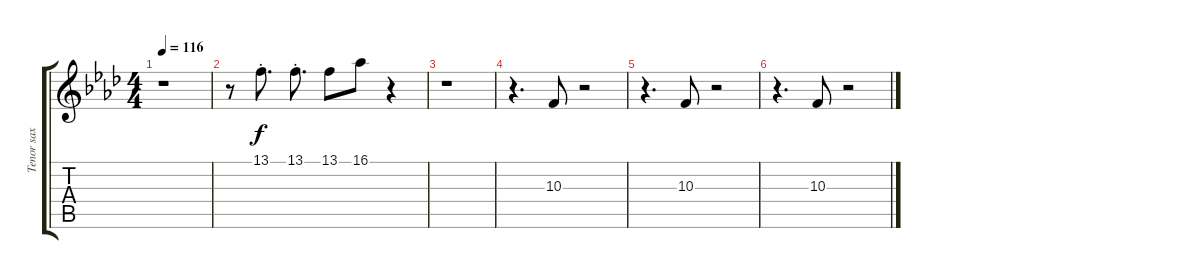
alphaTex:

\track ("Tenor sax" "Tenor sax") {instrument tenorsax}
\staff {score tabs}
\tuning (E4 B3 G3 D3 A2 E2) {hide}
\ts (4 4)
\tempo 116
\clef g2
\ks fminor
r.1{dy f} |
r.8 13.1{st}.8{d} 13.1{st}.8{d} 13.1.8 16.1.8 r.4 |
r.1 |
r.4{d} 10.3.8 r.2 |
r.4{d} 10.3.8 r.2 |
r.4{d} 10.3.8 r.2
